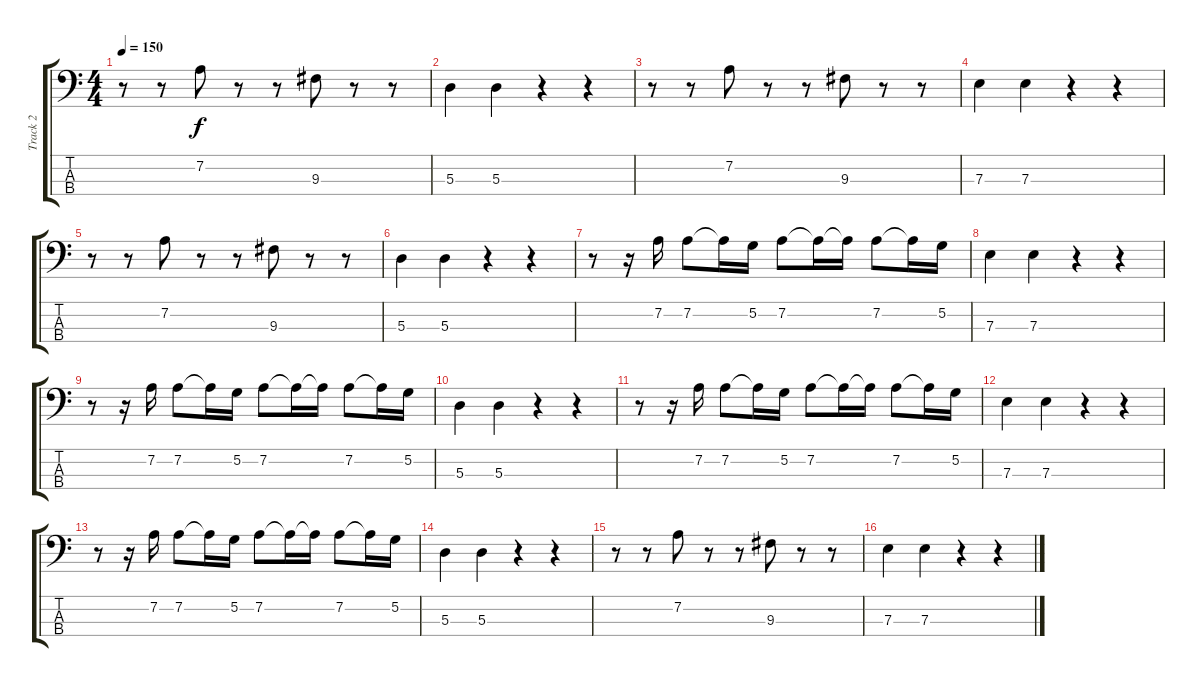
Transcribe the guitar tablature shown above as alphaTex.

\track ("Track 2" "Track 2") {instrument acousticbass}
\staff {score tabs}
\tuning (G2 D2 A1 E1) {hide}
\ts (4 4)
\tempo 150
\clef f4
\ks c
r.8{dy f} r.8 7.2.8 r.8 r.8 9.3.8 r.8 r.8 |
5.3.4 5.3.4 r.4 r.4 |
r.8 r.8 7.2.8 r.8 r.8 9.3.8 r.8 r.8 |
7.3.4 7.3.4 r.4 r.4 |
r.8 r.8 7.2.8 r.8 r.8 9.3.8 r.8 r.8 |
5.3.4 5.3.4 r.4 r.4 |
r.8 r.16 7.2.16 7.2.8 7.2{t}.16 5.2.16 7.2.8 7.2{t}.16 7.2{t}.16 7.2.8 7.2{t}.16 5.2.16 |
7.3.4 7.3.4 r.4 r.4 |
r.8 r.16 7.2.16 7.2.8 7.2{t}.16 5.2.16 7.2.8 7.2{t}.16 7.2{t}.16 7.2.8 7.2{t}.16 5.2.16 |
5.3.4 5.3.4 r.4 r.4 |
r.8 r.16 7.2.16 7.2.8 7.2{t}.16 5.2.16 7.2.8 7.2{t}.16 7.2{t}.16 7.2.8 7.2{t}.16 5.2.16 |
7.3.4 7.3.4 r.4 r.4 |
r.8 r.16 7.2.16 7.2.8 7.2{t}.16 5.2.16 7.2.8 7.2{t}.16 7.2{t}.16 7.2.8 7.2{t}.16 5.2.16 |
5.3.4 5.3.4 r.4 r.4 |
r.8 r.8 7.2.8 r.8 r.8 9.3.8 r.8 r.8 |
7.3.4 7.3.4 r.4 r.4
